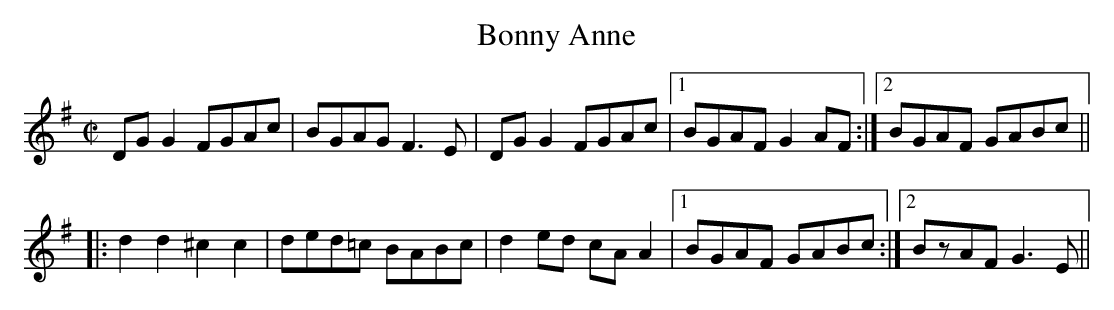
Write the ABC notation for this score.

X:1
T:Bonny Anne
M:C|
K:G
DGG2 FGAc|BGAG F3E|DGG2 FGAc|1 BGAF G2AF:|2 BGAF GABc||
|:d2d2 ^c2c2|ded=c BABc|d2ed cAA2|1 BGAF GABc:|2 BzAF G3E||
